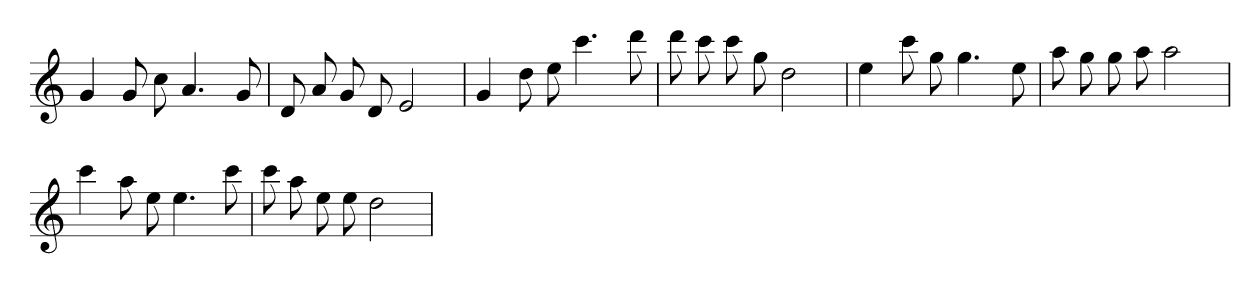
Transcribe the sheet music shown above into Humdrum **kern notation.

**kern
*part1
*staff1
*k[]
*C:
=
4g
8g
8cc
4.a
8g
=
*k[]
*C:
8d
8a
8g
8d
2e
=
*k[]
*C:
4g
8dd
8ee
4.ccc
8ddd
=
*k[]
*C:
8ddd
8ccc
8ccc
8gg
2dd
=
*k[]
*C:
4ee
8ccc
8gg
4.gg
8ee
=
*k[]
*C:
8aa
8gg
8gg
8aa
2aa
=
*k[]
*C:
4ccc
8aa
8ee
4.ee
8ccc
=
*k[]
*C:
8ccc
8aa
8ee
8ee
2dd
=
*-
